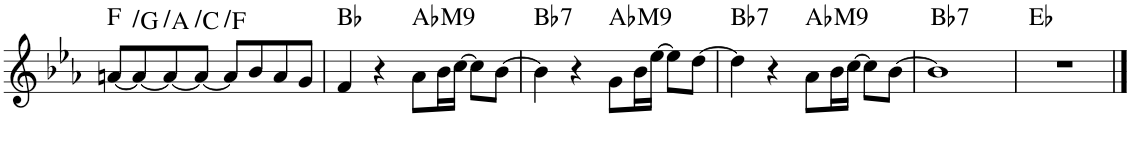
**kern	**harte
*part1	*part1
*staff1	*
*I"Piano	*
*I'Pno.	*
!!LO:PB:g=z
*clefG2	*
*k[b-e-a-]	*
*M4/4	*
=43	=43
[8an/L	F:maj
!	!LO:H:kt=N.C.
8a/_	N
!	!LO:H:kt=N.C.
8a/_	N
!	!LO:H:kt=N.C.
8a/J_	N
!	!LO:H:kt=N.C.
8a/L]	N
8b-/	.
8a/	.
8g/J	.
=44	=44
4f/	Bb:maj
4r	.
!	!LO:H:kt=M9
8a-\L	Ab:maj9
16b-\L	.
[16cc\JJ	.
8cc\L]	.
[8b-\J	.
=45	=45
!	!LO:H:kt=7
4b-\]	Bb:7
4r	.
!	!LO:H:kt=M9
8g\L	Ab:maj9
16b-\L	.
[16ee-\JJ	.
8ee-\L]	.
[8dd\J	.
=46	=46
!	!LO:H:kt=7
4dd\]	Bb:7
4r	.
!	!LO:H:kt=M9
8a-\L	Ab:maj9
16b-\L	.
[16cc\JJ	.
8cc\L]	.
[8b-\J	.
=47	=47
!	!LO:H:kt=7
1b-]	Bb:7
=48	=48
1r	Eb:maj
==	==
*-	*-
